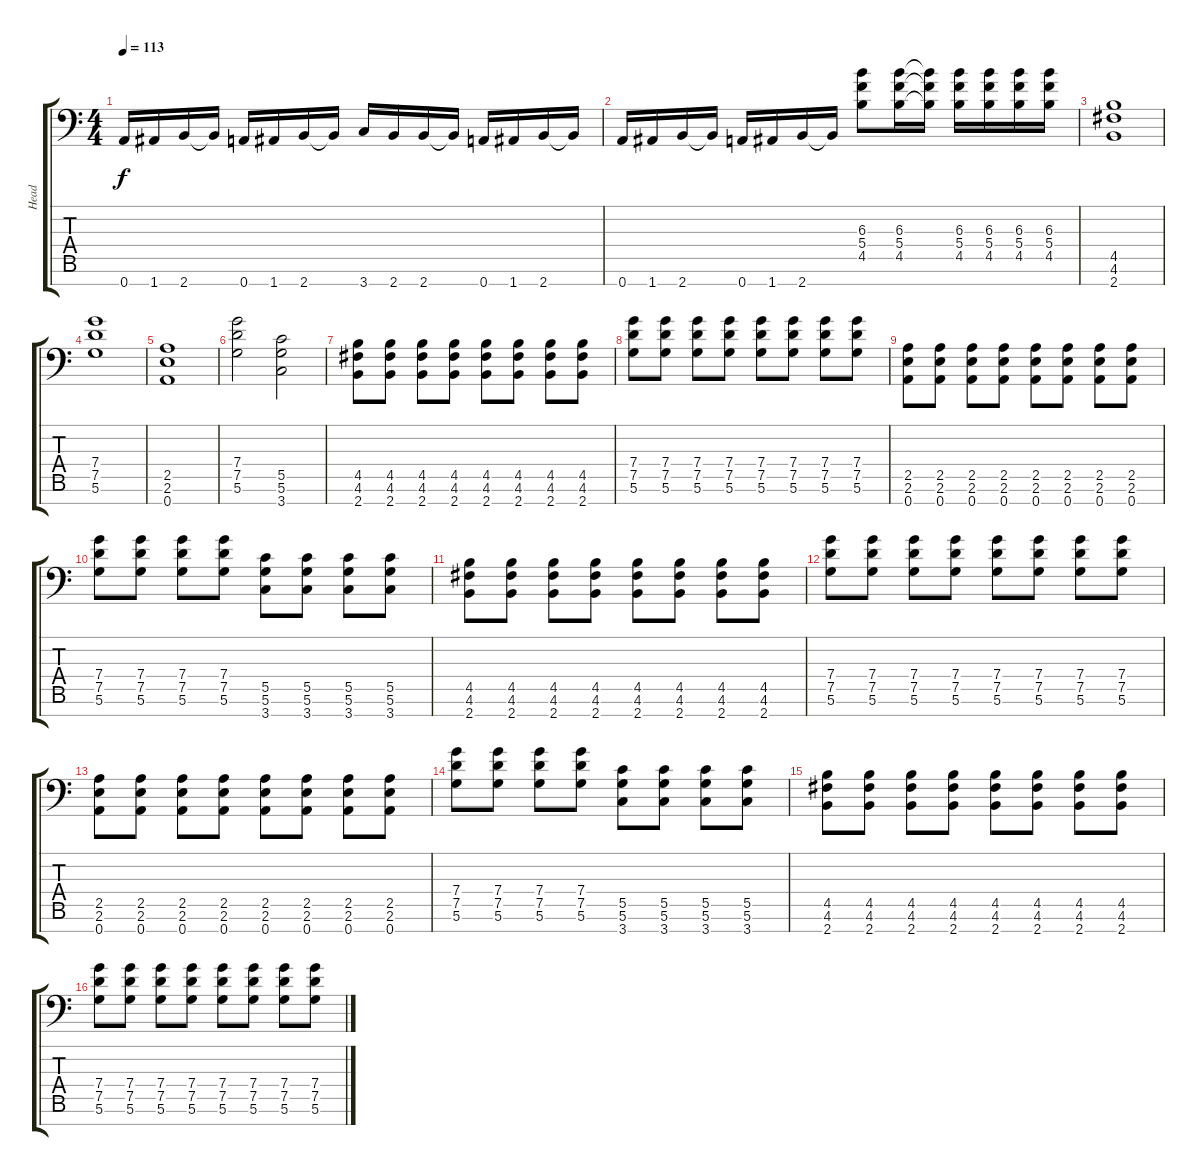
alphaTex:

\track ("Head" "Head") {instrument overdrivenguitar}
\staff {score tabs}
\tuning (D4 A3 F3 C3 G2 D2 A1) {hide}
\ts (4 4)
\tempo 113
\clef f4
\ks c
0.7.16{dy f} 1.7.16 2.7.16 2.7{t}.16 0.7.16 1.7.16 2.7.16 2.7{t}.16 3.7.16 2.7.16 2.7.16 2.7{t}.16 0.7.16 1.7.16 2.7.16 2.7{t}.16 |
0.7.16 1.7.16 2.7.16 2.7{t}.16 0.7.16 1.7.16 2.7.16 2.7{t}.16 (6.3 5.4 4.5).8 (6.3 5.4 4.5).16 (6.3{t} 5.4{t} 4.5{t}).16 (6.3 5.4 4.5).16 (6.3 5.4 4.5).16 (6.3 5.4 4.5).16 (6.3 5.4 4.5).16 |
(4.5 4.6 2.7).1 |
(7.4 7.5 5.6).1 |
(2.5 2.6 0.7).1 |
(7.4 7.5 5.6).2 (5.5 5.6 3.7).2 |
(4.5 4.6 2.7).8 (4.5 4.6 2.7).8 (4.5 4.6 2.7).8 (4.5 4.6 2.7).8 (4.5 4.6 2.7).8 (4.5 4.6 2.7).8 (4.5 4.6 2.7).8 (4.5 4.6 2.7).8 |
(7.4 7.5 5.6).8 (7.4 7.5 5.6).8 (7.4 7.5 5.6).8 (7.4 7.5 5.6).8 (7.4 7.5 5.6).8 (7.4 7.5 5.6).8 (7.4 7.5 5.6).8 (7.4 7.5 5.6).8 |
(2.5 2.6 0.7).8 (2.5 2.6 0.7).8 (2.5 2.6 0.7).8 (2.5 2.6 0.7).8 (2.5 2.6 0.7).8 (2.5 2.6 0.7).8 (2.5 2.6 0.7).8 (2.5 2.6 0.7).8 |
(7.4 7.5 5.6).8 (7.4 7.5 5.6).8 (7.4 7.5 5.6).8 (7.4 7.5 5.6).8 (5.5 5.6 3.7).8 (5.5 5.6 3.7).8 (5.5 5.6 3.7).8 (5.5 5.6 3.7).8 |
(4.5 4.6 2.7).8 (4.5 4.6 2.7).8 (4.5 4.6 2.7).8 (4.5 4.6 2.7).8 (4.5 4.6 2.7).8 (4.5 4.6 2.7).8 (4.5 4.6 2.7).8 (4.5 4.6 2.7).8 |
(7.4 7.5 5.6).8 (7.4 7.5 5.6).8 (7.4 7.5 5.6).8 (7.4 7.5 5.6).8 (7.4 7.5 5.6).8 (7.4 7.5 5.6).8 (7.4 7.5 5.6).8 (7.4 7.5 5.6).8 |
(2.5 2.6 0.7).8 (2.5 2.6 0.7).8 (2.5 2.6 0.7).8 (2.5 2.6 0.7).8 (2.5 2.6 0.7).8 (2.5 2.6 0.7).8 (2.5 2.6 0.7).8 (2.5 2.6 0.7).8 |
(7.4 7.5 5.6).8 (7.4 7.5 5.6).8 (7.4 7.5 5.6).8 (7.4 7.5 5.6).8 (5.5 5.6 3.7).8 (5.5 5.6 3.7).8 (5.5 5.6 3.7).8 (5.5 5.6 3.7).8 |
(4.5 4.6 2.7).8 (4.5 4.6 2.7).8 (4.5 4.6 2.7).8 (4.5 4.6 2.7).8 (4.5 4.6 2.7).8 (4.5 4.6 2.7).8 (4.5 4.6 2.7).8 (4.5 4.6 2.7).8 |
(7.4 7.5 5.6).8 (7.4 7.5 5.6).8 (7.4 7.5 5.6).8 (7.4 7.5 5.6).8 (7.4 7.5 5.6).8 (7.4 7.5 5.6).8 (7.4 7.5 5.6).8 (7.4 7.5 5.6).8
